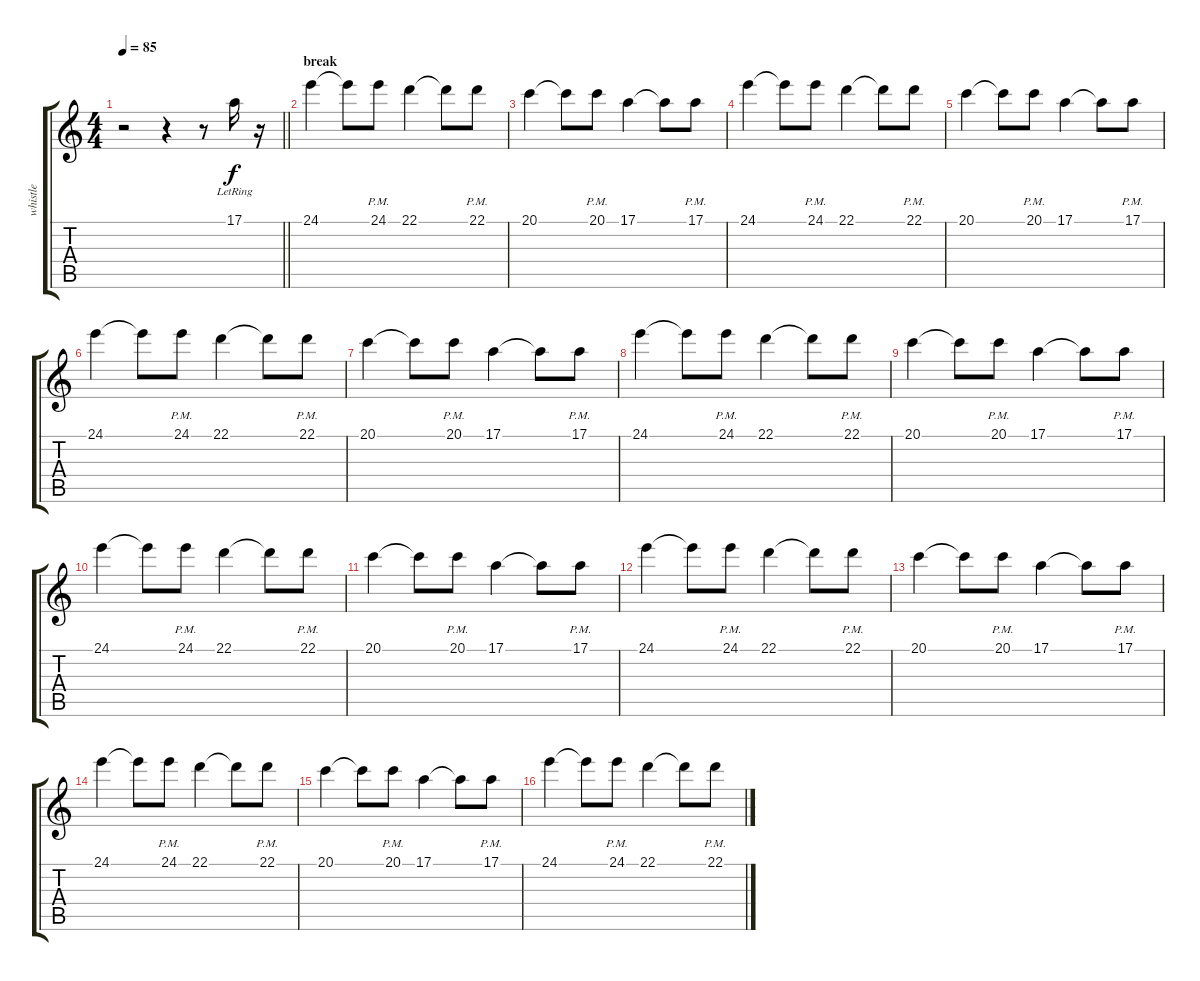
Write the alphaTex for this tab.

\track ("whistle" "whistle") {instrument whistle}
\staff {score tabs}
\tuning (E4 B3 G3 D3 A2 E2) {hide}
\ts (4 4)
\tempo 85
\clef g2
\barLineRight lightlight
\ks c
r.2{dy f} r.4 r.8 17.1{lr}.16 r.16 |
\section ("" "break")
24.1.4 24.1{t}.8 24.1{pm}.8 22.1.4 22.1{t}.8 22.1{pm}.8 |
20.1.4 20.1{t}.8 20.1{pm}.8 17.1.4 17.1{t}.8 17.1{pm}.8 |
24.1.4 24.1{t}.8 24.1{pm}.8 22.1.4 22.1{t}.8 22.1{pm}.8 |
20.1.4 20.1{t}.8 20.1{pm}.8 17.1.4 17.1{t}.8 17.1{pm}.8 |
24.1.4 24.1{t}.8 24.1{pm}.8 22.1.4 22.1{t}.8 22.1{pm}.8 |
20.1.4 20.1{t}.8 20.1{pm}.8 17.1.4 17.1{t}.8 17.1{pm}.8 |
24.1.4 24.1{t}.8 24.1{pm}.8 22.1.4 22.1{t}.8 22.1{pm}.8 |
20.1.4 20.1{t}.8 20.1{pm}.8 17.1.4 17.1{t}.8 17.1{pm}.8 |
24.1.4 24.1{t}.8 24.1{pm}.8 22.1.4 22.1{t}.8 22.1{pm}.8 |
20.1.4 20.1{t}.8 20.1{pm}.8 17.1.4 17.1{t}.8 17.1{pm}.8 |
24.1.4 24.1{t}.8 24.1{pm}.8 22.1.4 22.1{t}.8 22.1{pm}.8 |
20.1.4 20.1{t}.8 20.1{pm}.8 17.1.4 17.1{t}.8 17.1{pm}.8 |
24.1.4 24.1{t}.8 24.1{pm}.8 22.1.4 22.1{t}.8 22.1{pm}.8 |
20.1.4 20.1{t}.8 20.1{pm}.8 17.1.4 17.1{t}.8 17.1{pm}.8 |
24.1.4 24.1{t}.8 24.1{pm}.8 22.1.4 22.1{t}.8 22.1{pm}.8
